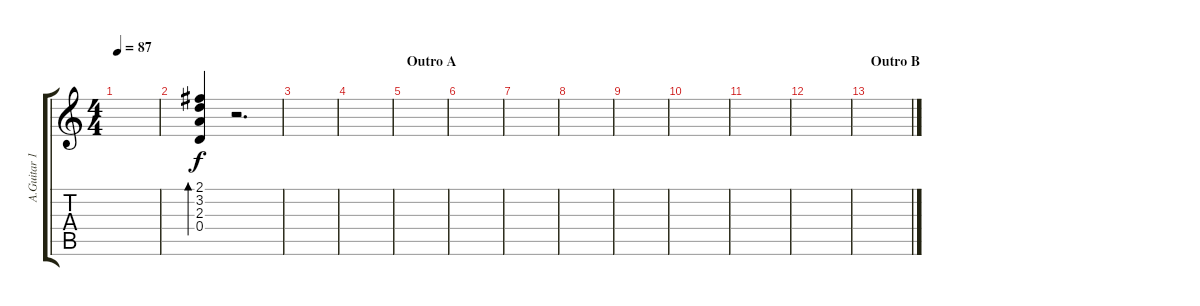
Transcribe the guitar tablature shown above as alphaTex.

\track ("A.Guitar 1" "A.Guitar 1") {instrument acousticguitarnylon}
\staff {score tabs}
\tuning (E4 B3 G3 D3 A2 E2) {hide}
\ts (4 4)
\tempo 87
\clef g2
\ks c
|
(2.1 3.2 2.3 0.4).4{bd 120} r.2{d} |
|
|
\section ("" "Outro A")
|
|
|
|
|
|
|
|
\section ("" "Outro B")
